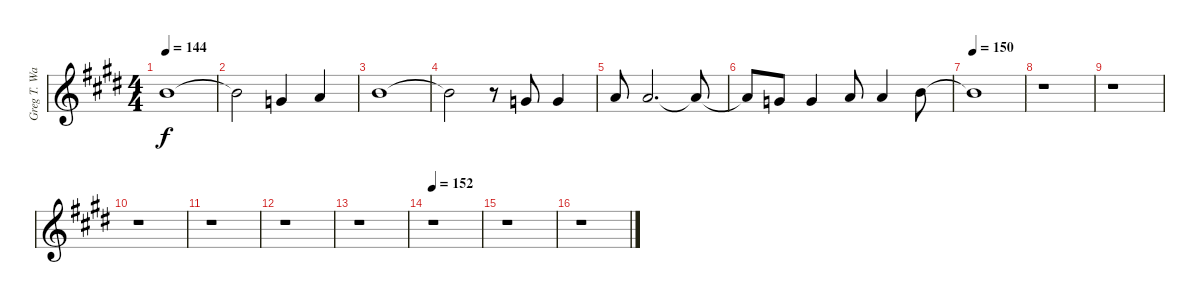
\track ("Greg T. Walker Vocals" "Greg T. Wa") {instrument piccolo}
\staff {score}
\tuning (E4 B3 G3 D3 A2 E2) {hide}
\ts (4 4)
\tempo 144
\clef g2
\ks c#minor
7.1.1{dy f} |
7.1{t}.2 3.1.4 5.1.4 |
7.1.1 |
7.1{t}.2 r.8 3.1.8 3.1.4 |
5.1.8 5.1.2{d} 5.1{t}.8 |
5.1{t}.8 3.1.8 3.1.4 5.1.8 5.1.4 7.1.8 |
\tempo 150
7.1{t}.1 |
r.1 |
r.1 |
r.1 |
r.1 |
r.1 |
r.1 |
\tempo 152
r.1 |
r.1 |
r.1
